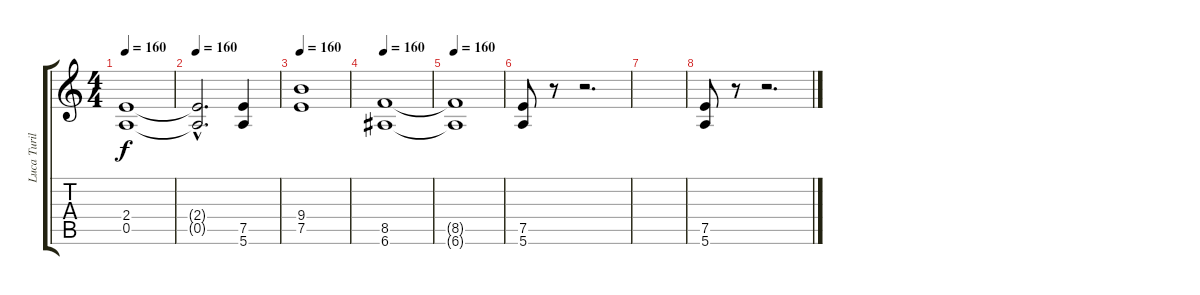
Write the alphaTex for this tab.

\track ("Luca Turilli (Gtr 2)" "Luca Turil") {instrument distortionguitar}
\staff {score tabs}
\tuning (E4 B3 G3 D3 A2 E2) {hide}
\ts (4 4)
\tempo 160
\clef g2
\ks c
(2.4 0.5).1{dy f} |
\tempo 160
(2.4{hac t} 0.5{hac t}).2{d} (7.5 5.6).4 |
\tempo 160
(9.4 7.5).1 |
\tempo 160
(8.5 6.6).1 |
\tempo 160
(8.5{t} 6.6{t}).1 |
(7.5 5.6).8 r.8 r.2{d} |
|
(7.5 5.6).8 r.8 r.2{d}
